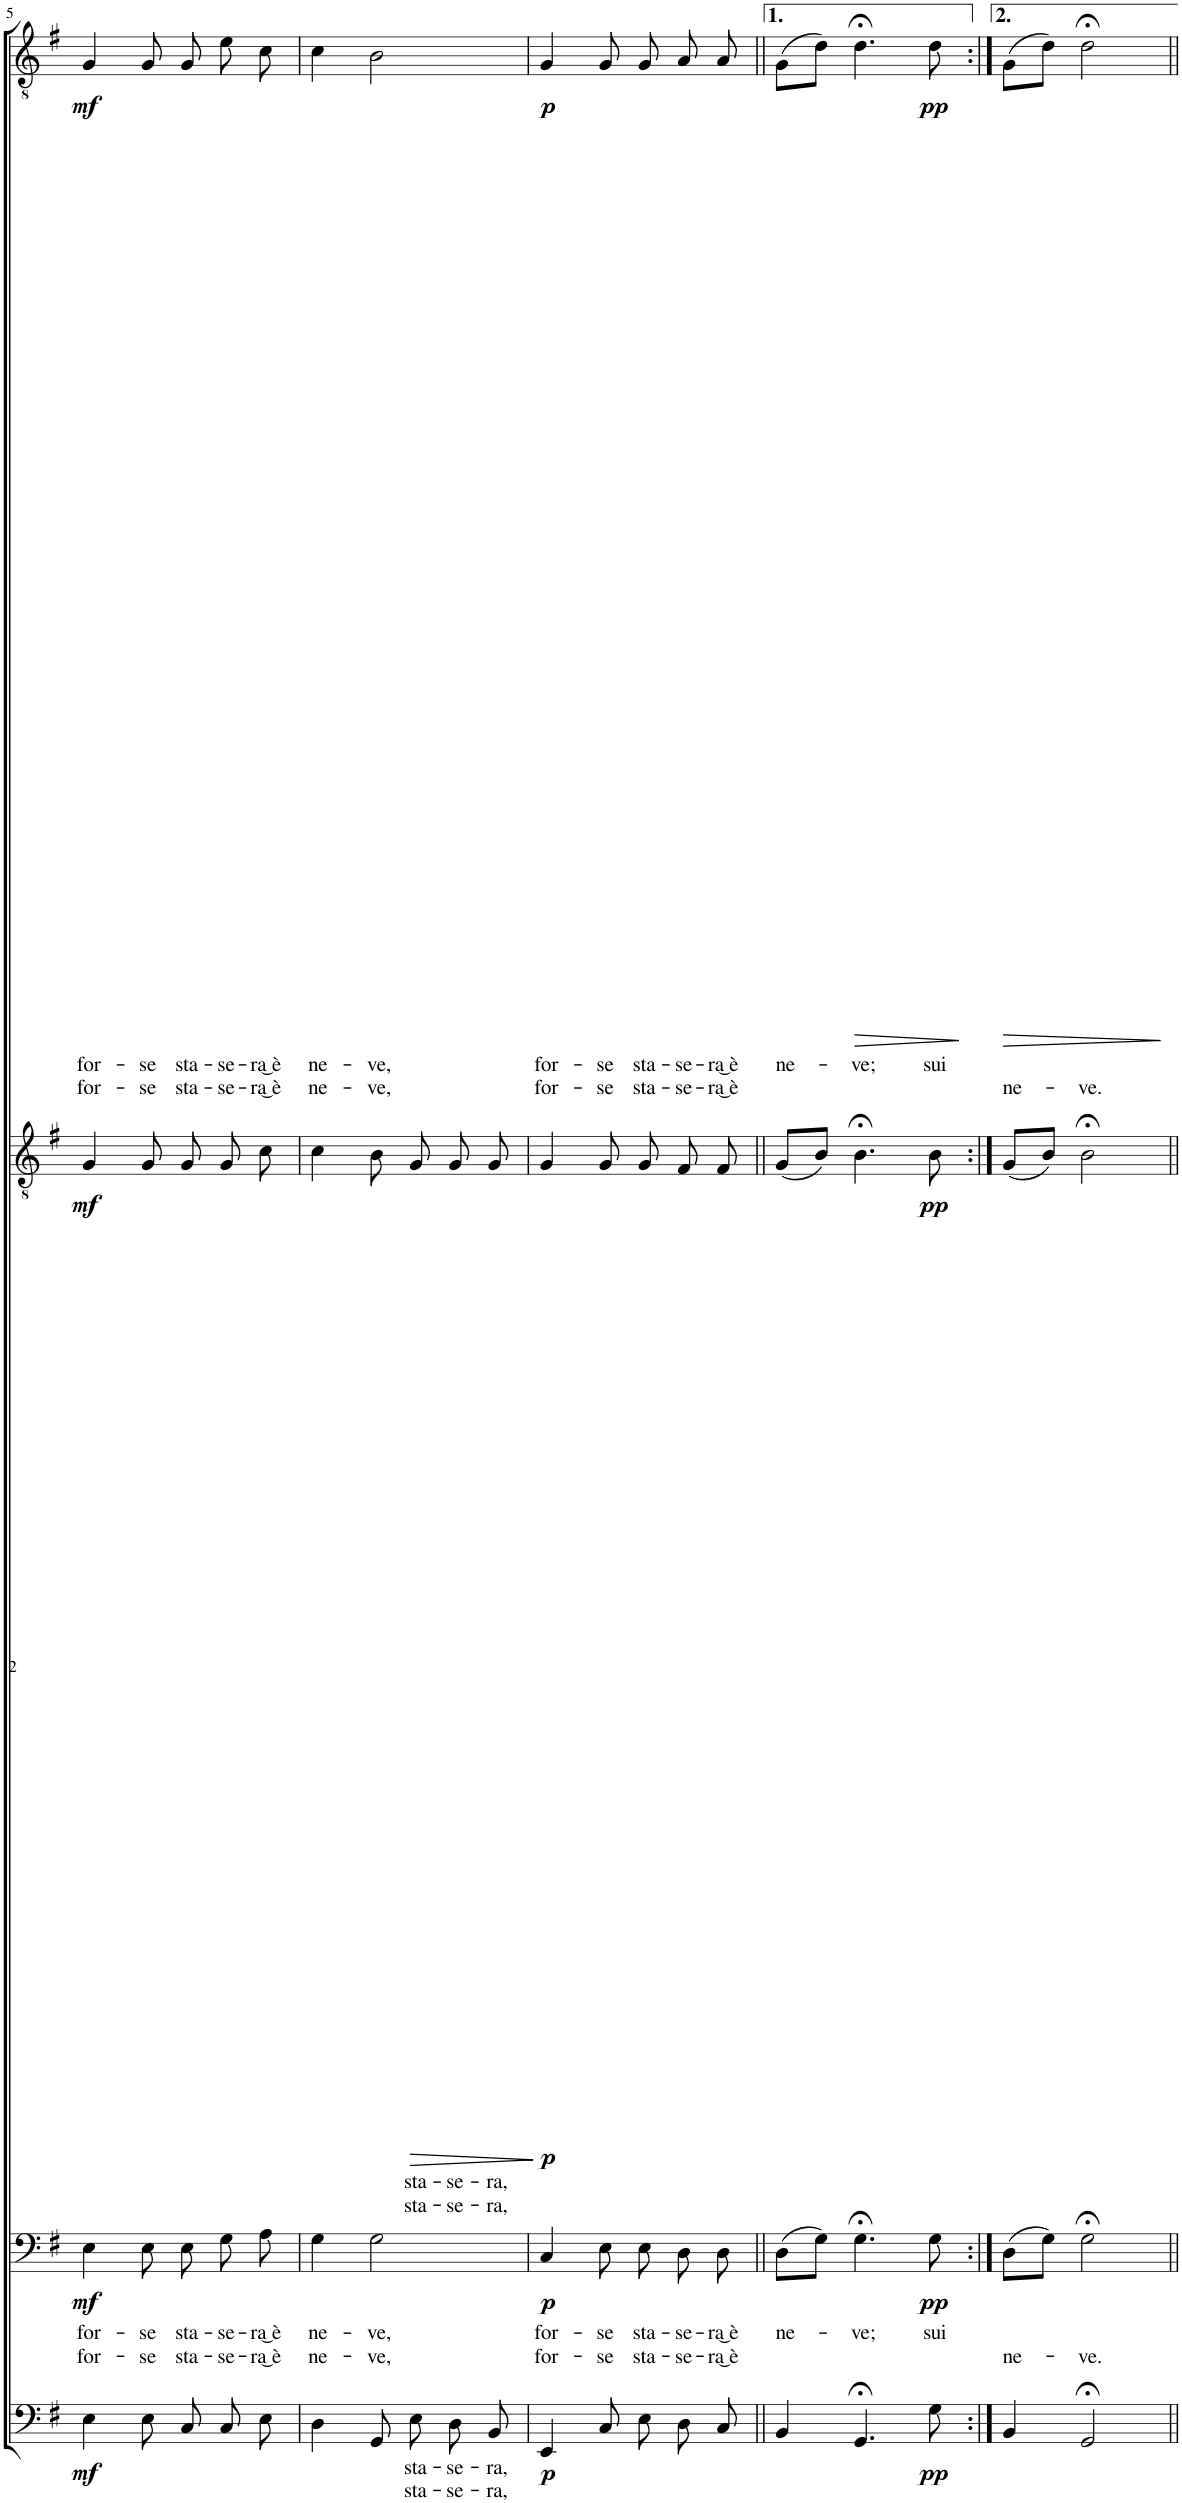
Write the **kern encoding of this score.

**kern	**text	**text	**dynam	**kern	**text	**text	**dynam	**kern	**text	**text	**dynam	**kern	**text	**text	**dynam
*part4	*part4	*part4	*part4	*part3	*part3	*part3	*part3	*part2	*part2	*part2	*part2	*part1	*part1	*part1	*part1
*staff4	*staff4	*staff4	*staff4	*staff3	*staff3	*staff3	*staff3	*staff2	*staff2	*staff2	*staff2	*staff1	*staff1	*staff1	*staff1
*I"Bas	*	*	*	*I"Bar	*	*	*	*I"T2	*	*	*	*I"T1	*	*	*
!!LO:PB:g=z
*clefF4	*	*	*	*clefF4	*	*	*	*clefGv2	*	*	*	*clefGv2	*	*	*
*k[f#]	*	*	*	*k[f#]	*	*	*	*k[f#]	*	*	*	*k[f#]	*	*	*
*M3/4	*	*	*	*M3/4	*	*	*	*M3/4	*	*	*	*M3/4	*	*	*
=5	=5	=5	=5	=5	=5	=5	=5	=5	=5	=5	=5	=5	=5	=5	=5
!	!	!	!LO:DY:b	!	!LO:LY:b	!LO:LY:b	!LO:DY:b	!	!	!	!LO:DY:b	!	!LO:LY:b	!LO:LY:b	!LO:DY:b
4E\	.	.	mf	4E\	for-	for-	mf	4G/	.	.	mf	4G/	for-	for-	mf
!	!	!	!	!	!LO:LY:b	!LO:LY:b	!	!	!	!	!	!	!LO:LY:b	!LO:LY:b	!
8E\L	.	.	.	8E\	-se	-se	.	8G/	.	.	.	8G/	-se	-se	.
!	!	!	!	!	!LO:LY:b	!LO:LY:b	!	!	!	!	!	!	!LO:LY:b	!LO:LY:b	!
8C\J	.	.	.	8E\	sta-	sta-	.	8G/	.	.	.	8G/	sta-	sta-	.
!	!	!	!	!	!LO:LY:b	!LO:LY:b	!	!	!	!	!	!	!LO:LY:b	!LO:LY:b	!
8C\L	.	.	.	8G\	-se-	-se-	.	8G/	.	.	.	8e\	-se-	-se-	.
!	!	!	!	!	!LO:LY:b	!LO:LY:b	!	!	!	!	!	!	!LO:LY:b	!LO:LY:b	!
8E\J	.	.	.	8A\	-ra͜ è	-ra͜ è	.	8c\	.	.	.	8c\	-ra͜ è	-ra͜ è	.
=6	=6	=6	=6	=6	=6	=6	=6	=6	=6	=6	=6	=6	=6	=6	=6
!	!	!	!	!	!LO:LY:b	!LO:LY:b	!	!	!	!	!	!	!LO:LY:b	!LO:LY:b	!
4D\	.	.	.	4G\	ne-	ne-	.	4c\	.	.	.	4c\	ne-	ne-	.
!	!	!	!	!	!LO:LY:b	!LO:LY:b	!	!	!	!	!	!	!LO:LY:b	!LO:LY:b	!
8GG/L	.	.	.	2G\	-ve,	-ve,	.	8B\	.	.	.	2B\	-ve,	-ve,	.
!	!LO:LY:b	!LO:LY:b	!	!	!	!	!	!	!LO:LY:b	!LO:LY:b	!LO:HP:b	!	!	!	!
8E/J	sta-	sta-	.	.	.	.	.	8G/	sta-	sta-	>	.	.	.	.
!	!LO:LY:b	!LO:LY:b	!	!	!	!	!	!	!LO:LY:b	!LO:LY:b	!	!	!	!	!
8D/L	-se-	-se-	.	.	.	.	.	8G/	-se-	-se-	.	.	.	.	.
!	!LO:LY:b	!LO:LY:b	!	!	!	!	!	!	!LO:LY:b	!LO:LY:b	!	!	!	!	!
8BB/J	-ra,	-ra,	.	.	.	.	.	8G/	-ra,	-ra,	.	.	.	.	.
.	.	.	.	.	.	.	.	.	.	.	]	.	.	.	.
=7	=7	=7	=7	=7	=7	=7	=7	=7	=7	=7	=7	=7	=7	=7	=7
!	!	!	!LO:DY:b	!	!LO:LY:b	!LO:LY:b	!LO:DY:b	!	!	!	!LO:DY:b	!	!LO:LY:b	!LO:LY:b	!LO:DY:b
4EE/	.	.	p	4C/	for-	for-	p	4G/	.	.	p	4G/	for-	for-	p
!	!	!	!	!	!LO:LY:b	!LO:LY:b	!	!	!	!	!	!	!LO:LY:b	!LO:LY:b	!
8C\L	.	.	.	8E\	-se	-se	.	8G/	.	.	.	8G/	-se	-se	.
!	!	!	!	!	!LO:LY:b	!LO:LY:b	!	!	!	!	!	!	!LO:LY:b	!LO:LY:b	!
8E\J	.	.	.	8E\	sta-	sta-	.	8G/	.	.	.	8G/	sta-	sta-	.
!	!	!	!	!	!LO:LY:b	!LO:LY:b	!	!	!	!	!	!	!LO:LY:b	!LO:LY:b	!
8D/L	.	.	.	8D\	-se-	-se-	.	8F#/	.	.	.	8A/	-se-	-se-	.
!	!	!	!	!	!LO:LY:b	!LO:LY:b	!	!	!	!	!	!	!LO:LY:b	!LO:LY:b	!
8C/J	.	.	.	8D\	-ra͜ è	-ra͜ è	.	8F#/	.	.	.	8A/	-ra͜ è	-ra͜ è	.
=8||	=8||	=8||	=8||	=8||	=8||	=8||	=8||	=8||	=8||	=8||	=8||	=8||	=8||	=8||	=8||
!	!	!	!	!	!LO:LY:b	!	!	!	!	!	!	!	!LO:LY:b	!	!
4BB/	.	.	.	(8D\L	ne-	.	.	(8G/L	.	.	.	(8G\L	ne-	.	.
.	.	.	.	8G\J)	.	.	.	8B/J)	.	.	.	8d\J)	.	.	.
!	!	!	!	!	!LO:LY:b	!	!	!	!	!	!	!	!LO:LY:b	!	!LO:HP:b
4.GG;</	.	.	.	4.G;<\	-ve;	.	.	4.B;<\	.	.	.	4.d;<\	-ve;	.	>
!	!	!	!LO:DY:b	!	!LO:LY:b	!	!LO:DY:b	!	!	!	!LO:DY:b	!	!LO:LY:b	!	!LO:DY:b
8G\	.	.	pp	8G\	sui	.	pp	8B\	.	.	pp	8d\	sui	.	pp
.	.	.	.	.	.	.	.	.	.	.	.	.	.	.	]
=9:|!	=9:|!	=9:|!	=9:|!	=9:|!	=9:|!	=9:|!	=9:|!	=9:|!	=9:|!	=9:|!	=9:|!	=9:|!	=9:|!	=9:|!	=9:|!
!	!	!	!	!	!	!LO:LY:b	!	!	!	!	!	!	!	!LO:LY:b	!LO:HP:b
4BB/	.	.	.	(8D\L	.	ne-	.	(8G/L	.	.	.	(8G\L	.	ne-	>
.	.	.	.	8G\J)	.	.	.	8B/J)	.	.	.	8d\J)	.	.	.
!	!	!	!	!	!	!LO:LY:b	!	!	!	!	!	!	!	!LO:LY:b	!
2GG;</	.	.	.	2G;<\	.	-ve.	.	2B;<\	.	.	.	2d;<\	.	-ve.	.
.	.	.	.	.	.	.	.	.	.	.	.	.	.	.	]
=||	=||	=||	=||	=||	=||	=||	=||	=||	=||	=||	=||	=||	=||	=||	=||
*-	*-	*-	*-	*-	*-	*-	*-	*-	*-	*-	*-	*-	*-	*-	*-
